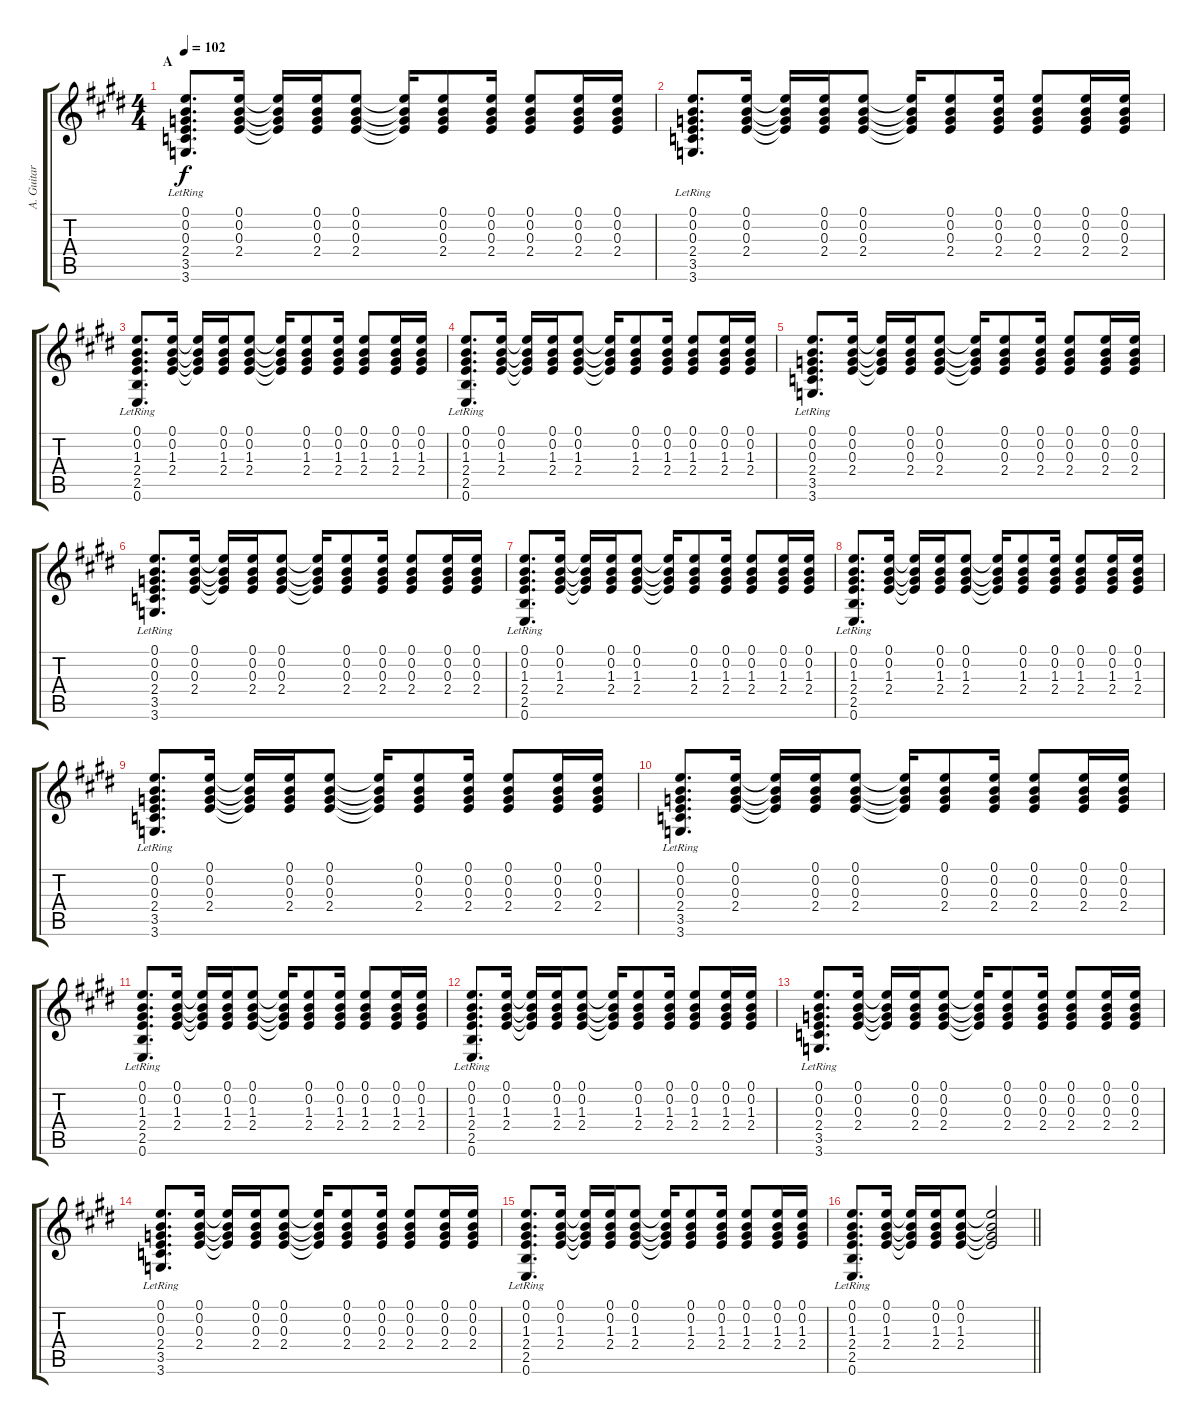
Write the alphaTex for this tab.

\track ("A. Guitar II" "A. Guitar ") {instrument acousticguitarsteel}
\staff {score tabs}
\tuning (E4 B3 G3 D3 A2 E2) {hide}
\ts (4 4)
\section ("" "A")
\tempo 102
\clef g2
\ks e
(0.1{lr} 0.2{lr} 0.3{lr} 2.4{lr} 3.5{lr} 3.6{lr}).8{d dy f} (0.1 0.2 0.3 2.4).16 (0.1{t} 0.2{t} 0.3{t} 2.4{t}).16 (0.1 0.2 0.3 2.4).16 (0.1 0.2 0.3 2.4).8 (0.1{t} 0.2{t} 0.3{t} 2.4{t}).16 (0.1 0.2 0.3 2.4).8 (0.1 0.2 0.3 2.4).16 (0.1 0.2 0.3 2.4).8 (0.1 0.2 0.3 2.4).16 (0.1 0.2 0.3 2.4).16 |
(0.1{lr} 0.2{lr} 0.3{lr} 2.4{lr} 3.5{lr} 3.6{lr}).8{d} (0.1 0.2 0.3 2.4).16 (0.1{t} 0.2{t} 0.3{t} 2.4{t}).16 (0.1 0.2 0.3 2.4).16 (0.1 0.2 0.3 2.4).8 (0.1{t} 0.2{t} 0.3{t} 2.4{t}).16 (0.1 0.2 0.3 2.4).8 (0.1 0.2 0.3 2.4).16 (0.1 0.2 0.3 2.4).8 (0.1 0.2 0.3 2.4).16 (0.1 0.2 0.3 2.4).16 |
(0.1{lr} 0.2{lr} 1.3{lr} 2.4{lr} 2.5{lr} 0.6{lr}).8{d} (0.1 0.2 1.3 2.4).16 (0.1{t} 0.2{t} 1.3{t} 2.4{t}).16 (0.1 0.2 1.3 2.4).16 (0.1 0.2 1.3 2.4).8 (0.1{t} 0.2{t} 1.3{t} 2.4{t}).16 (0.1 0.2 1.3 2.4).8 (0.1 0.2 1.3 2.4).16 (0.1 0.2 1.3 2.4).8 (0.1 0.2 1.3 2.4).16 (0.1 0.2 1.3 2.4).16 |
(0.1{lr} 0.2{lr} 1.3{lr} 2.4{lr} 2.5{lr} 0.6{lr}).8{d} (0.1 0.2 1.3 2.4).16 (0.1{t} 0.2{t} 1.3{t} 2.4{t}).16 (0.1 0.2 1.3 2.4).16 (0.1 0.2 1.3 2.4).8 (0.1{t} 0.2{t} 1.3{t} 2.4{t}).16 (0.1 0.2 1.3 2.4).8 (0.1 0.2 1.3 2.4).16 (0.1 0.2 1.3 2.4).8 (0.1 0.2 1.3 2.4).16 (0.1 0.2 1.3 2.4).16 |
(0.1{lr} 0.2{lr} 0.3{lr} 2.4{lr} 3.5{lr} 3.6{lr}).8{d} (0.1 0.2 0.3 2.4).16 (0.1{t} 0.2{t} 0.3{t} 2.4{t}).16 (0.1 0.2 0.3 2.4).16 (0.1 0.2 0.3 2.4).8 (0.1{t} 0.2{t} 0.3{t} 2.4{t}).16 (0.1 0.2 0.3 2.4).8 (0.1 0.2 0.3 2.4).16 (0.1 0.2 0.3 2.4).8 (0.1 0.2 0.3 2.4).16 (0.1 0.2 0.3 2.4).16 |
(0.1{lr} 0.2{lr} 0.3{lr} 2.4{lr} 3.5{lr} 3.6{lr}).8{d} (0.1 0.2 0.3 2.4).16 (0.1{t} 0.2{t} 0.3{t} 2.4{t}).16 (0.1 0.2 0.3 2.4).16 (0.1 0.2 0.3 2.4).8 (0.1{t} 0.2{t} 0.3{t} 2.4{t}).16 (0.1 0.2 0.3 2.4).8 (0.1 0.2 0.3 2.4).16 (0.1 0.2 0.3 2.4).8 (0.1 0.2 0.3 2.4).16 (0.1 0.2 0.3 2.4).16 |
(0.1{lr} 0.2{lr} 1.3{lr} 2.4{lr} 2.5{lr} 0.6{lr}).8{d} (0.1 0.2 1.3 2.4).16 (0.1{t} 0.2{t} 1.3{t} 2.4{t}).16 (0.1 0.2 1.3 2.4).16 (0.1 0.2 1.3 2.4).8 (0.1{t} 0.2{t} 1.3{t} 2.4{t}).16 (0.1 0.2 1.3 2.4).8 (0.1 0.2 1.3 2.4).16 (0.1 0.2 1.3 2.4).8 (0.1 0.2 1.3 2.4).16 (0.1 0.2 1.3 2.4).16 |
(0.1{lr} 0.2{lr} 1.3{lr} 2.4{lr} 2.5{lr} 0.6{lr}).8{d} (0.1 0.2 1.3 2.4).16 (0.1{t} 0.2{t} 1.3{t} 2.4{t}).16 (0.1 0.2 1.3 2.4).16 (0.1 0.2 1.3 2.4).8 (0.1{t} 0.2{t} 1.3{t} 2.4{t}).16 (0.1 0.2 1.3 2.4).8 (0.1 0.2 1.3 2.4).16 (0.1 0.2 1.3 2.4).8 (0.1 0.2 1.3 2.4).16 (0.1 0.2 1.3 2.4).16 |
(0.1{lr} 0.2{lr} 0.3{lr} 2.4{lr} 3.5{lr} 3.6{lr}).8{d} (0.1 0.2 0.3 2.4).16 (0.1{t} 0.2{t} 0.3{t} 2.4{t}).16 (0.1 0.2 0.3 2.4).16 (0.1 0.2 0.3 2.4).8 (0.1{t} 0.2{t} 0.3{t} 2.4{t}).16 (0.1 0.2 0.3 2.4).8 (0.1 0.2 0.3 2.4).16 (0.1 0.2 0.3 2.4).8 (0.1 0.2 0.3 2.4).16 (0.1 0.2 0.3 2.4).16 |
(0.1{lr} 0.2{lr} 0.3{lr} 2.4{lr} 3.5{lr} 3.6{lr}).8{d} (0.1 0.2 0.3 2.4).16 (0.1{t} 0.2{t} 0.3{t} 2.4{t}).16 (0.1 0.2 0.3 2.4).16 (0.1 0.2 0.3 2.4).8 (0.1{t} 0.2{t} 0.3{t} 2.4{t}).16 (0.1 0.2 0.3 2.4).8 (0.1 0.2 0.3 2.4).16 (0.1 0.2 0.3 2.4).8 (0.1 0.2 0.3 2.4).16 (0.1 0.2 0.3 2.4).16 |
(0.1{lr} 0.2{lr} 1.3{lr} 2.4{lr} 2.5{lr} 0.6{lr}).8{d} (0.1 0.2 1.3 2.4).16 (0.1{t} 0.2{t} 1.3{t} 2.4{t}).16 (0.1 0.2 1.3 2.4).16 (0.1 0.2 1.3 2.4).8 (0.1{t} 0.2{t} 1.3{t} 2.4{t}).16 (0.1 0.2 1.3 2.4).8 (0.1 0.2 1.3 2.4).16 (0.1 0.2 1.3 2.4).8 (0.1 0.2 1.3 2.4).16 (0.1 0.2 1.3 2.4).16 |
(0.1{lr} 0.2{lr} 1.3{lr} 2.4{lr} 2.5{lr} 0.6{lr}).8{d} (0.1 0.2 1.3 2.4).16 (0.1{t} 0.2{t} 1.3{t} 2.4{t}).16 (0.1 0.2 1.3 2.4).16 (0.1 0.2 1.3 2.4).8 (0.1{t} 0.2{t} 1.3{t} 2.4{t}).16 (0.1 0.2 1.3 2.4).8 (0.1 0.2 1.3 2.4).16 (0.1 0.2 1.3 2.4).8 (0.1 0.2 1.3 2.4).16 (0.1 0.2 1.3 2.4).16 |
(0.1{lr} 0.2{lr} 0.3{lr} 2.4{lr} 3.5{lr} 3.6{lr}).8{d} (0.1 0.2 0.3 2.4).16 (0.1{t} 0.2{t} 0.3{t} 2.4{t}).16 (0.1 0.2 0.3 2.4).16 (0.1 0.2 0.3 2.4).8 (0.1{t} 0.2{t} 0.3{t} 2.4{t}).16 (0.1 0.2 0.3 2.4).8 (0.1 0.2 0.3 2.4).16 (0.1 0.2 0.3 2.4).8 (0.1 0.2 0.3 2.4).16 (0.1 0.2 0.3 2.4).16 |
(0.1{lr} 0.2{lr} 0.3{lr} 2.4{lr} 3.5{lr} 3.6{lr}).8{d} (0.1 0.2 0.3 2.4).16 (0.1{t} 0.2{t} 0.3{t} 2.4{t}).16 (0.1 0.2 0.3 2.4).16 (0.1 0.2 0.3 2.4).8 (0.1{t} 0.2{t} 0.3{t} 2.4{t}).16 (0.1 0.2 0.3 2.4).8 (0.1 0.2 0.3 2.4).16 (0.1 0.2 0.3 2.4).8 (0.1 0.2 0.3 2.4).16 (0.1 0.2 0.3 2.4).16 |
(0.1{lr} 0.2{lr} 1.3{lr} 2.4{lr} 2.5{lr} 0.6{lr}).8{d} (0.1 0.2 1.3 2.4).16 (0.1{t} 0.2{t} 1.3{t} 2.4{t}).16 (0.1 0.2 1.3 2.4).16 (0.1 0.2 1.3 2.4).8 (0.1{t} 0.2{t} 1.3{t} 2.4{t}).16 (0.1 0.2 1.3 2.4).8 (0.1 0.2 1.3 2.4).16 (0.1 0.2 1.3 2.4).8 (0.1 0.2 1.3 2.4).16 (0.1 0.2 1.3 2.4).16 |
\barLineRight lightlight
(0.1{lr} 0.2{lr} 1.3{lr} 2.4{lr} 2.5{lr} 0.6{lr}).8{d} (0.1 0.2 1.3 2.4).16 (0.1{t} 0.2{t} 1.3{t} 2.4{t}).16 (0.1 0.2 1.3 2.4).16 (0.1 0.2 1.3 2.4).8 (0.1{t} 0.2{t} 1.3{t} 2.4{t}).2
